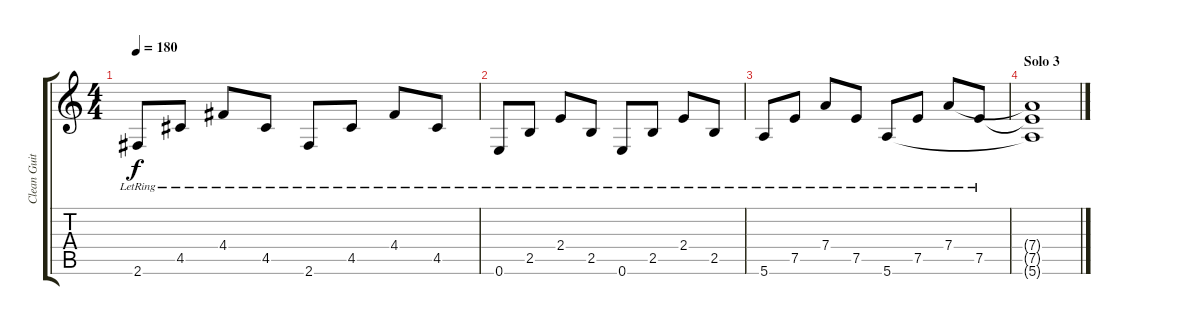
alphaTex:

\track ("Clean Guitar" "Clean Guit") {instrument electricguitarjazz}
\staff {score tabs}
\tuning (E4 B3 G3 D3 A2 E2) {hide}
\ts (4 4)
\tempo 180
\clef g2
\ks c
2.6{lr}.8{dy f} 4.5{lr}.8 4.4{lr}.8 4.5{lr}.8 2.6{lr}.8 4.5{lr}.8 4.4{lr}.8 4.5{lr}.8 |
0.6{lr}.8 2.5{lr}.8 2.4{lr}.8 2.5{lr}.8 0.6{lr}.8 2.5{lr}.8 2.4{lr}.8 2.5{lr}.8 |
5.6{lr}.8 7.5{lr}.8 7.4{lr}.8 7.5{lr}.8 5.6{lr}.8 7.5{lr}.8 7.4{lr}.8 7.5{lr}.8 |
\section ("" "Solo 3")
(7.4{t} 7.5{t} 5.6{t}).1
